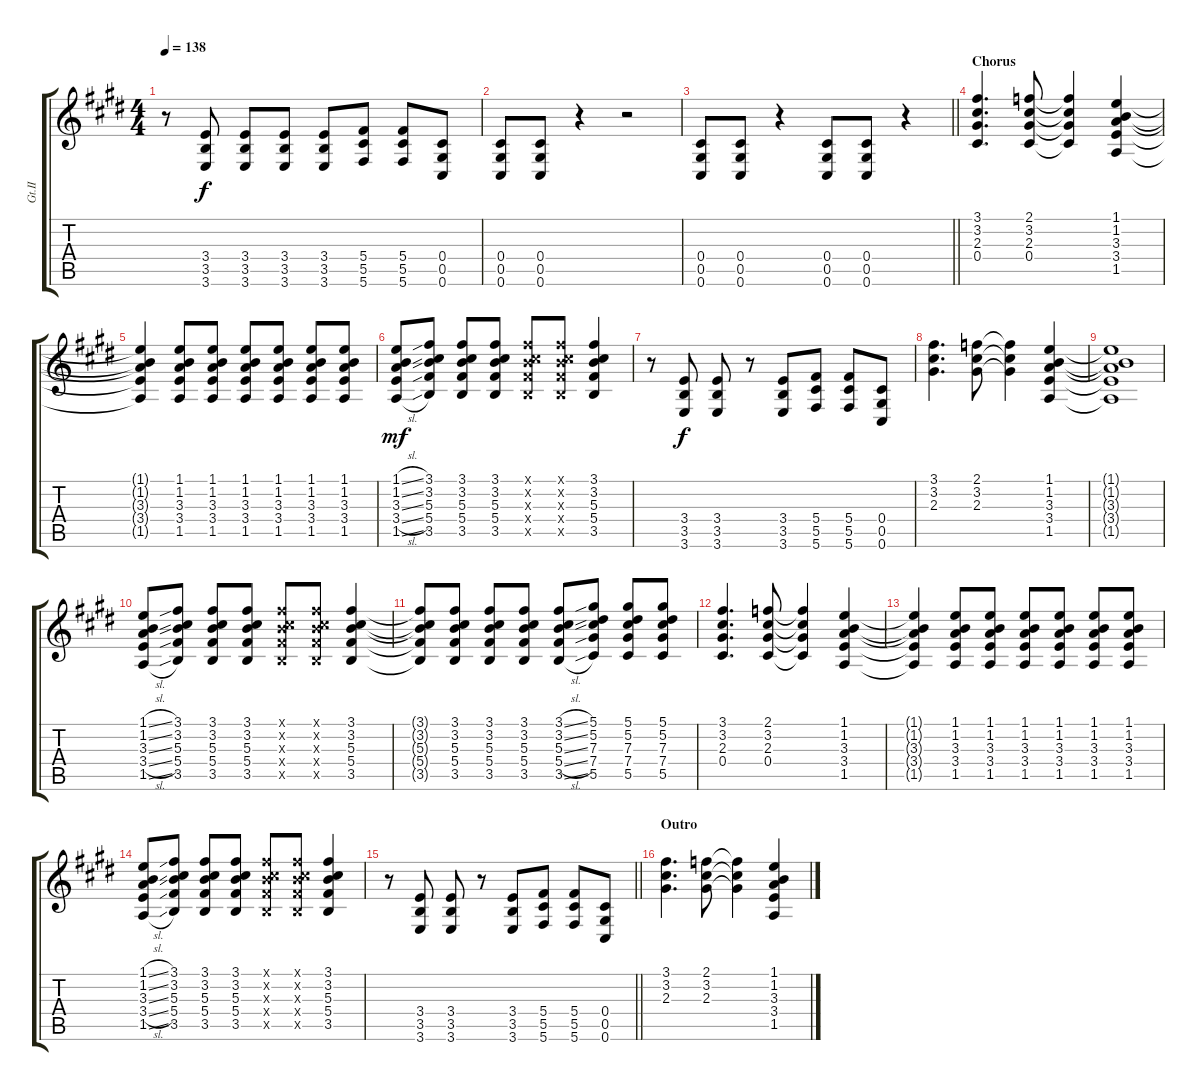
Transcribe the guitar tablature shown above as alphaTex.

\track ("Gt.II" "Gt.II") {instrument distortionguitar}
\staff {score tabs}
\tuning (Eb4 Bb3 Gb3 Db3 Ab2 Db2) {hide}
\ts (4 4)
\tempo 138
\clef g2
\ks e
r.8{dy f} (3.4 3.5 3.6).8 (3.4 3.5 3.6).8 (3.4 3.5 3.6).8 (3.4 3.5 3.6).8 (5.4 5.5 5.6).8 (5.4 5.5 5.6).8 (0.4 0.5 0.6).8 |
(0.4 0.5 0.6).8 (0.4 0.5 0.6).8 r.4 r.2 |
\barLineRight lightlight
(0.4 0.5 0.6).8 (0.4 0.5 0.6).8 r.4 (0.4 0.5 0.6).8 (0.4 0.5 0.6).8 r.4 |
\section ("" "Chorus")
(3.1 3.2 2.3 0.4).4{d} (2.1 3.2 2.3 0.4).8 (2.1{t} 3.2{t} 2.3{t} 0.4{t}).4 (1.1 1.2 3.3 3.4 1.5).4 |
(1.1{t} 1.2{t} 3.3{t} 3.4{t} 1.5{t}).4 (1.1 1.2 3.3 3.4 1.5).8 (1.1 1.2 3.3 3.4 1.5).8 (1.1 1.2 3.3 3.4 1.5).8 (1.1 1.2 3.3 3.4 1.5).8 (1.1 1.2 3.3 3.4 1.5).8 (1.1 1.2 3.3 3.4 1.5).8 |
(1.1{sl} 1.2{sl} 3.3{sl} 3.4{sl} 1.5{sl}).8{dy mf} (3.1 3.2 5.3 5.4 3.5).8 (3.1 3.2 5.3 5.4 3.5).8 (3.1 3.2 5.3 5.4 3.5).8 (3.1{x} 3.2{x} 5.3{x} 5.4{x} 3.5{x}).8 (3.1{x} 3.2{x} 5.3{x} 5.4{x} 3.5{x}).8 (3.1 3.2 5.3 5.4 3.5).4 |
r.8 (3.4 3.5 3.6).8{dy f} (3.4 3.5 3.6).8 r.8 (3.4 3.5 3.6).8 (5.4 5.5 5.6).8 (5.4 5.5 5.6).8 (0.4 0.5 0.6).8 |
(3.1 3.2 2.3).4{d} (2.1 3.2 2.3).8 (2.1{t} 3.2{t} 2.3{t}).4 (1.1 1.2 3.3 3.4 1.5).4 |
(1.1{t} 1.2{t} 3.3{t} 3.4{t} 1.5{t}).1 |
(1.1{sl} 1.2{sl} 3.3{sl} 3.4{sl} 1.5{sl}).8 (3.1 3.2 5.3 5.4 3.5).8 (3.1 3.2 5.3 5.4 3.5).8 (3.1 3.2 5.3 5.4 3.5).8 (3.1{x} 3.2{x} 5.3{x} 5.4{x} 3.5{x}).8 (3.1{x} 3.2{x} 5.3{x} 5.4{x} 3.5{x}).8 (3.1 3.2 5.3 5.4 3.5).4 |
(3.1{t} 3.2{t} 5.3{t} 5.4{t} 3.5{t}).8 (3.1 3.2 5.3 5.4 3.5).8 (3.1 3.2 5.3 5.4 3.5).8 (3.1 3.2 5.3 5.4 3.5).8 (3.1{sl} 3.2{sl} 5.3{sl} 5.4{sl} 3.5{sl}).8 (5.1 5.2 7.3 7.4 5.5).8 (5.1 5.2 7.3 7.4 5.5).8 (5.1 5.2 7.3 7.4 5.5).8 |
(3.1 3.2 2.3 0.4).4{d} (2.1 3.2 2.3 0.4).8 (2.1{t} 3.2{t} 2.3{t} 0.4{t}).4 (1.1 1.2 3.3 3.4 1.5).4 |
(1.1{t} 1.2{t} 3.3{t} 3.4{t} 1.5{t}).4 (1.1 1.2 3.3 3.4 1.5).8 (1.1 1.2 3.3 3.4 1.5).8 (1.1 1.2 3.3 3.4 1.5).8 (1.1 1.2 3.3 3.4 1.5).8 (1.1 1.2 3.3 3.4 1.5).8 (1.1 1.2 3.3 3.4 1.5).8 |
(1.1{sl} 1.2{sl} 3.3{sl} 3.4{sl} 1.5{sl}).8 (3.1 3.2 5.3 5.4 3.5).8 (3.1 3.2 5.3 5.4 3.5).8 (3.1 3.2 5.3 5.4 3.5).8 (3.1{x} 3.2{x} 5.3{x} 5.4{x} 3.5{x}).8 (3.1{x} 3.2{x} 5.3{x} 5.4{x} 3.5{x}).8 (3.1 3.2 5.3 5.4 3.5).4 |
\barLineRight lightlight
r.8 (3.4 3.5 3.6).8 (3.4 3.5 3.6).8 r.8 (3.4 3.5 3.6).8 (5.4 5.5 5.6).8 (5.4 5.5 5.6).8 (0.4 0.5 0.6).8 |
\section ("" "Outro")
(3.1 3.2 2.3).4{d} (2.1 3.2 2.3).8 (2.1{t} 3.2{t} 2.3{t}).4 (1.1 1.2 3.3 3.4 1.5).4
